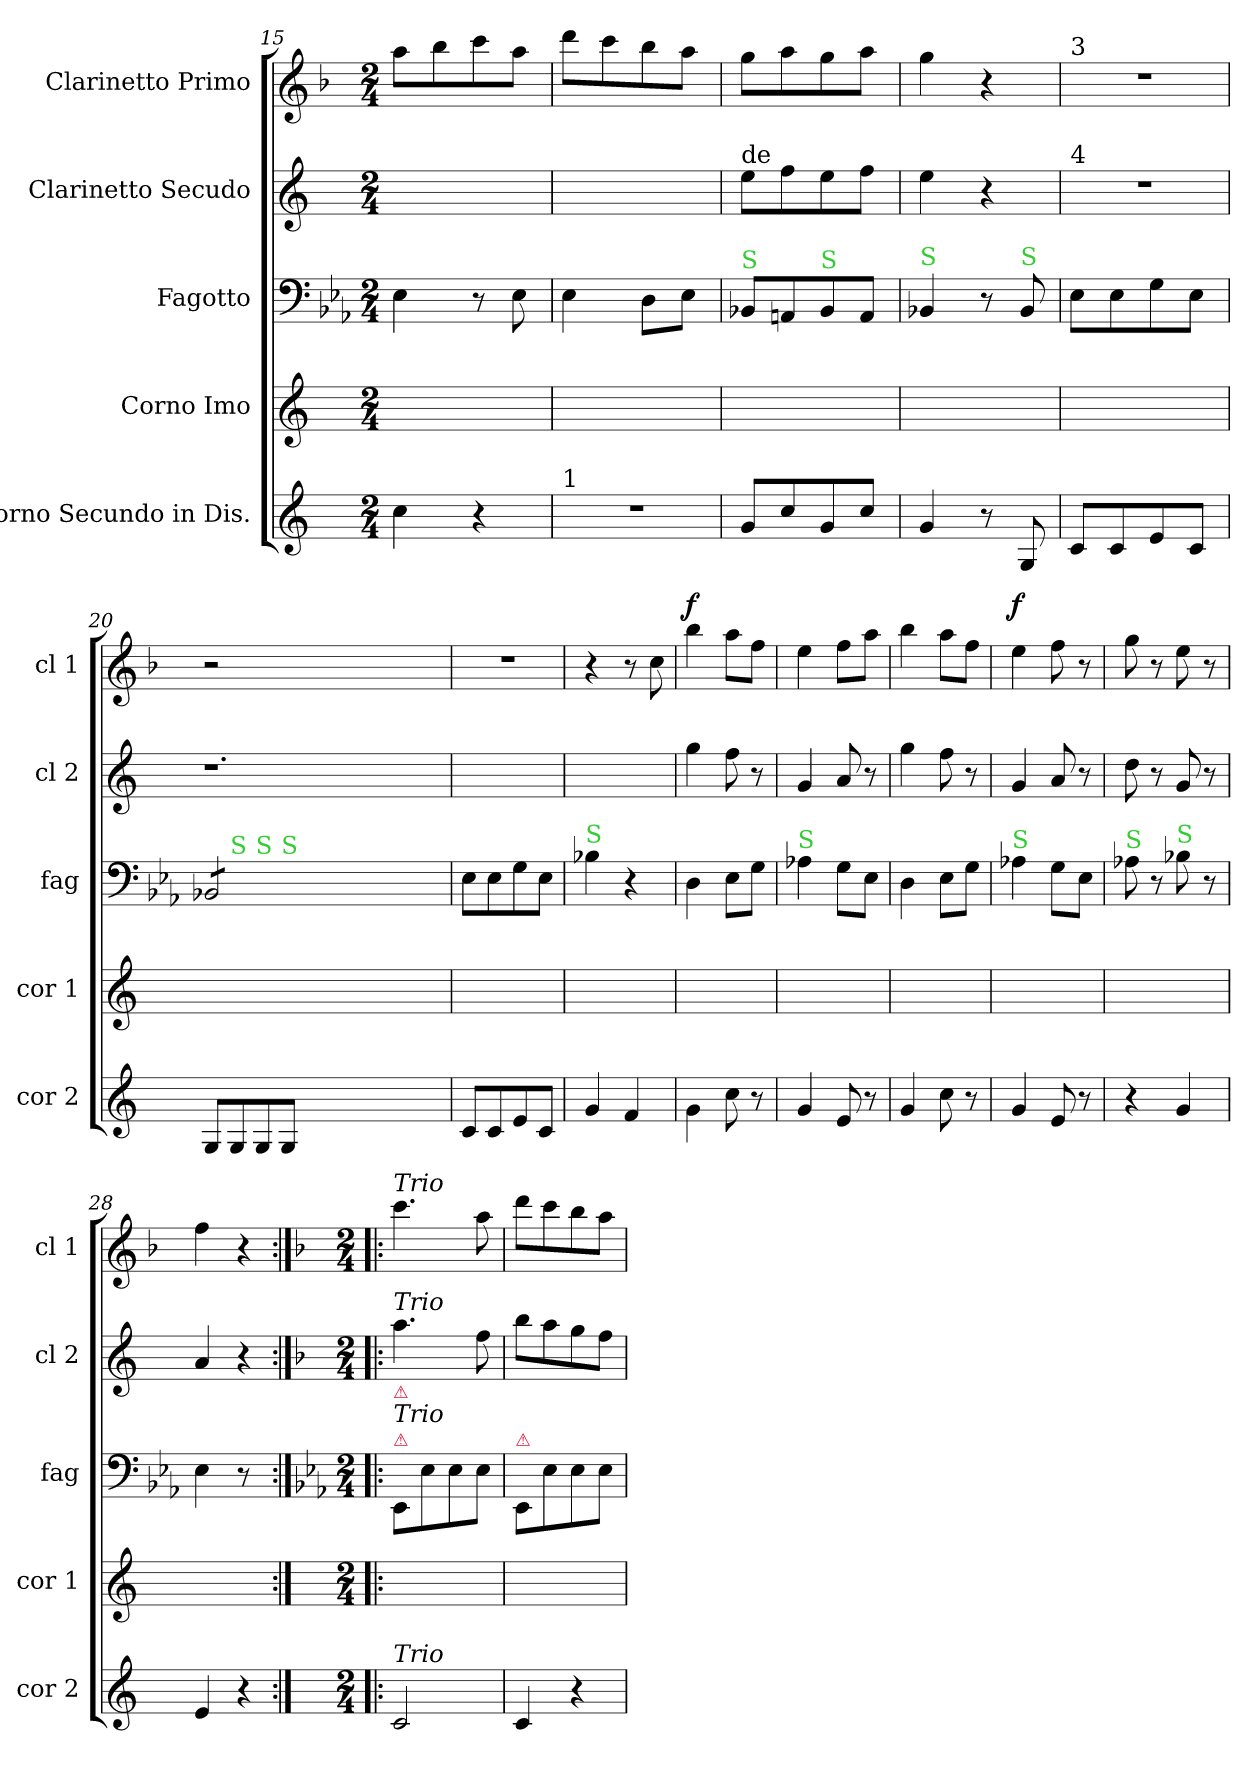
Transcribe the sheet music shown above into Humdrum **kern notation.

**kern	**kern	**kern	**kern	**kern	**dynam
*part5	*part4	*part3	*part2	*part1	*part1
*staff5	*staff4	*staff3	*staff2	*staff1	*staff1
*I"Corno Secundo in Dis.	*I"Corno Imo	*I"Fagotto	*I"Clarinetto Secudo	*I"Clarinetto Primo	*
*I'cor 2	*I'cor 1	*I'fag	*I'cl 2	*I'cl 1	*
*clefG2	*clefG2	*clefF4	*clefG2	*clefG2	*
*ITrd5c9	*ITrd5c9	*	*ITrd1c2	*ITrd1c2	*
*k[b-e-a-]	*k[b-e-a-]	*k[b-e-a-]	*k[b-e-]	*k[b-e-a-]	*
*E-:	*E-:	*E-:	*	*E-:	*
*M2/4	*M2/4	*M2/4	*M2/4	*M2/4	*
=15	=15	=15	=15	=15	=15
4e-\	2ryy	4E-\	2ryy	8gg\L	.
.	.	.	.	8aa-\	.
4r	.	8r	.	8bb-\	.
.	.	8E-\	.	8gg\J	.
=16	=16	=16	=16	=16	=16
!LO:TX:a:t=1	!	!	!	!	!
2r	2ryy	4E-\	2ryy	8ccc\L	.
.	.	.	.	8bb-\	.
.	.	8D\L	.	8aa-\	.
.	.	8E-\J	.	8gg\J	.
=17	=17	=17	=17	=17	=17
!	!	!	!LO:TX:a:t=de	!	!
!	!	!LO:TX:a:color=limegreen:t=S	!	!	!
8B-/L	2ryy	8BB-X/L	8dd\L	8ff\L	.
8e-/	.	8AAn/	8ee-\	8gg\	.
!	!	!LO:TX:a:color=limegreen:t=S	!	!	!
8B-/	.	8BB-/	8dd\	8ff\	.
8e-/J	.	8AA/J	8ee-\J	8gg\J	.
=18	=18	=18	=18	=18	=18
!	!	!LO:TX:a:color=limegreen:t=S	!	!	!
4B-/	2ryy	4BB-X/	4dd\	4ff\	.
8r	.	8r	4r	4r	.
!	!	!LO:TX:a:color=limegreen:t=S	!	!	!
8BB-/	.	8BB-/	.	.	.
=19	=19	=19	=19	=19	=19
!	!	!	!	!LO:TX:a:t=3	!
!	!	!	!LO:TX:a:t=4	!	!
8E-/L	2ryy	8E-\L	2r	2r	.
8E-/	.	8E-\	.	.	.
8G/	.	8G\	.	.	.
8E-/J	.	8E-\J	.	.	.
=20	=20	=20	=20	=20	=20
!	!	!LO:TX:a:color=limegreen:t=S	!	!	!
*	*	*^	*	*	*
*	*	*	*^	*	*	*
*	*	*	*	*^	*	*	*
*	*	*tremolo	*	*	*	*	*	*
8BB-/L	2ryy	8BB-X/L	8ryy	4ryy	4.ryy	1.r	2r	.
!	!	!	!LO:TX:a:color=limegreen:t=S	!	!	!	!	!
8BB-/	.	8BB-X/	1ryy	.	.	.	.	.
!	!	!	!	!LO:TX:a:color=limegreen:t=S	!	!	!	!
8BB-/	.	8BB-X/	.	1ryy	.	.	.	.
!	!	!	!	!	!LO:TX:a:color=limegreen:t=S	!	!	!
8BB-/J	.	8BB-X/J	.	.	1ryy	.	.	.
*	*	*Xtremolo	*	*	*	*	*	*
1ryy	1ryy	1ryy	.	.	.	.	1ryy	.
.	.	.	4.ryy	.	.	.	.	.
.	.	.	.	4ryy	.	.	.	.
.	.	.	.	.	8ryy	.	.	.
*	*	*v	*v	*v	*v	*	*	*
=21	=21	=21	=21	=21	=21
8E-/L	2ryy	8E-\L	2ryy	2r	.
8E-/	.	8E-\	.	.	.
8G/	.	8G\	.	.	.
8E-/J	.	8E-\J	.	.	.
=22	=22	=22	=22	=22	=22
!	!	!LO:TX:a:color=limegreen:t=S	!	!	!
4B-/	2ryy	4B-X\	2ryy	4r	.
4A-/	.	4r	.	8r	.
.	.	.	.	8b-\	.
=23	=23	=23	=23	=23	=23
!	!	!	!	!	!LO:DY:a
4B-\	2ryy	4D\	4ff\	4aa-\	f
8e-\	.	8E-\L	8ee-\	8gg\L	.
8r	.	8G\J	8r	8ee-\J	.
=24	=24	=24	=24	=24	=24
!	!	!LO:TX:a:color=limegreen:t=S	!	!	!
4B-/	2ryy	4A-X\	4f/	4dd\	.
8G/	.	8G\L	8g/	8ee-\L	.
8r	.	8E-\J	8r	8gg\J	.
=25	=25	=25	=25	=25	=25
4B-/	2ryy	4D\	4ff\	4aa-\	.
8e-\	.	8E-\L	8ee-\	8gg\L	.
8r	.	8G\J	8r	8ee-\J	.
=26	=26	=26	=26	=26	=26
!	!	!LO:TX:a:color=limegreen:t=S	!	!	!
!	!	!	!	!	!LO:DY:a
4B-/	2ryy	4A-X\	4f/	4dd\	f
8G/	.	8G\L	8g/	8ee-\	.
8r	.	8E-\J	8r	8r	.
=27	=27	=27	=27	=27	=27
!	!	!LO:TX:a:color=limegreen:t=S	!	!	!
4r	2ryy	8A-X\	8cc\	8ff\	.
.	.	8r	8r	8r	.
!	!	!LO:TX:a:color=limegreen:t=S	!	!	!
4B-/	.	8B-X\	8f/	8dd\	.
.	.	8r	8r	8r	.
=28	=28	=28	=28	=28	=28
4G/	2ryy	4E-\	4g/	4ee-\	.
!	!	!LO:N:vis=8	!	!	!
4r	.	4r	4r	4r	.
=29:|!|:	=29:|!|:	=29:|!|:	=29:|!|:	=29:|!|:	=29:|!|:
*k[b-e-a-]	*k[b-e-a-]	*	*k[b-e-a-]	*k[b-e-a-]	*
*M2/4	*M2/4	*M2/4	*M2/4	*M2/4	*
!	!	!	!	!LO:TX:a:i:t=Trio	!
!	!	!	!LO:TX:a:i:t=Trio	!	!
!	!	!LO:TX:a:color=crimson:t=⚠	!	!	!
!	!	!LO:TX:a:i:t=Trio	!	!	!
!	!	!LO:TX:a:color=crimson:t=⚠	!	!	!
!LO:TX:a:i:t=Trio	!	!	!	!	!
2E-/	2ryy	8EE-/L	4.gg\	4.bb-\	.
.	.	8E-\	.	.	.
.	.	8E-\	.	.	.
.	.	8E-\J	8ee-\	8gg\	.
=30	=30	=30	=30	=30	=30
!	!	!LO:TX:a:color=crimson:t=⚠	!	!	!
4E-/	2ryy	8EE-/L	8aa-\L	8ccc\L	.
.	.	8E-\	8gg\	8bb-\	.
4r	.	8E-\	8ff\	8aa-\	.
.	.	8E-\J	8ee-\J	8gg\J	.
=	=	=	=	=	=
*-	*-	*-	*-	*-	*-
